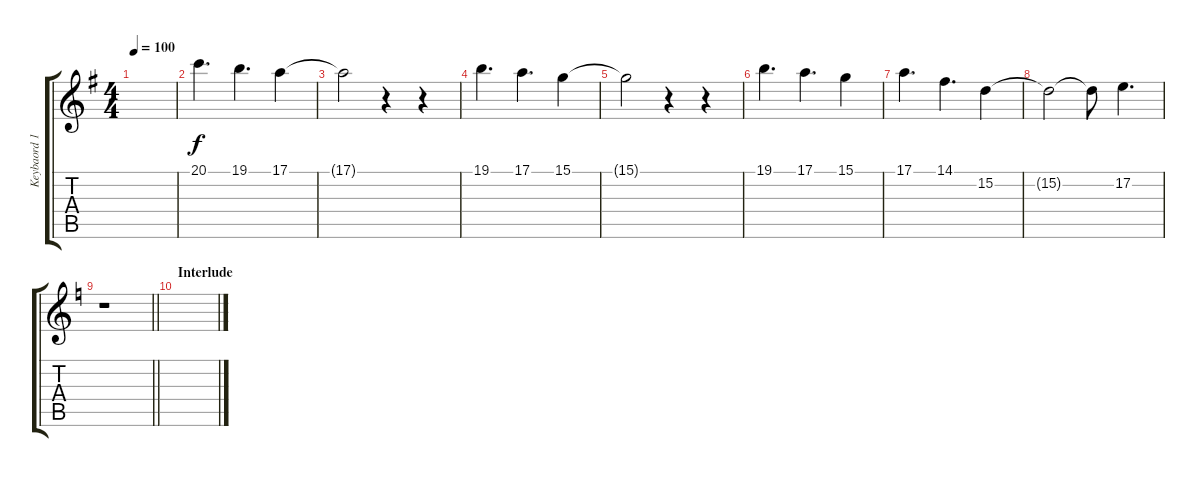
\track ("Keybaord 1" "Keybaord 1") {instrument stringensemble1}
\staff {score tabs}
\tuning (E4 B3 G3 D3 A2 E2) {hide}
\ts (4 4)
\tempo 100
\clef g2
\ks g
|
20.1.4{d} 19.1.4{d} 17.1.4 |
17.1{t}.2{volume 4} r.4 r.4{volume 12} |
19.1.4{d} 17.1.4{d} 15.1.4 |
15.1{t}.2{volume 4} r.4 r.4{volume 12} |
19.1.4{d} 17.1.4{d} 15.1.4 |
17.1.4{d} 14.1.4{d} 15.2.4 |
15.2{t}.2 15.2{t}.8 17.2.4{d} |
\barLineRight lightlight
\ks c
r.1 |
\section ("" "Interlude")
